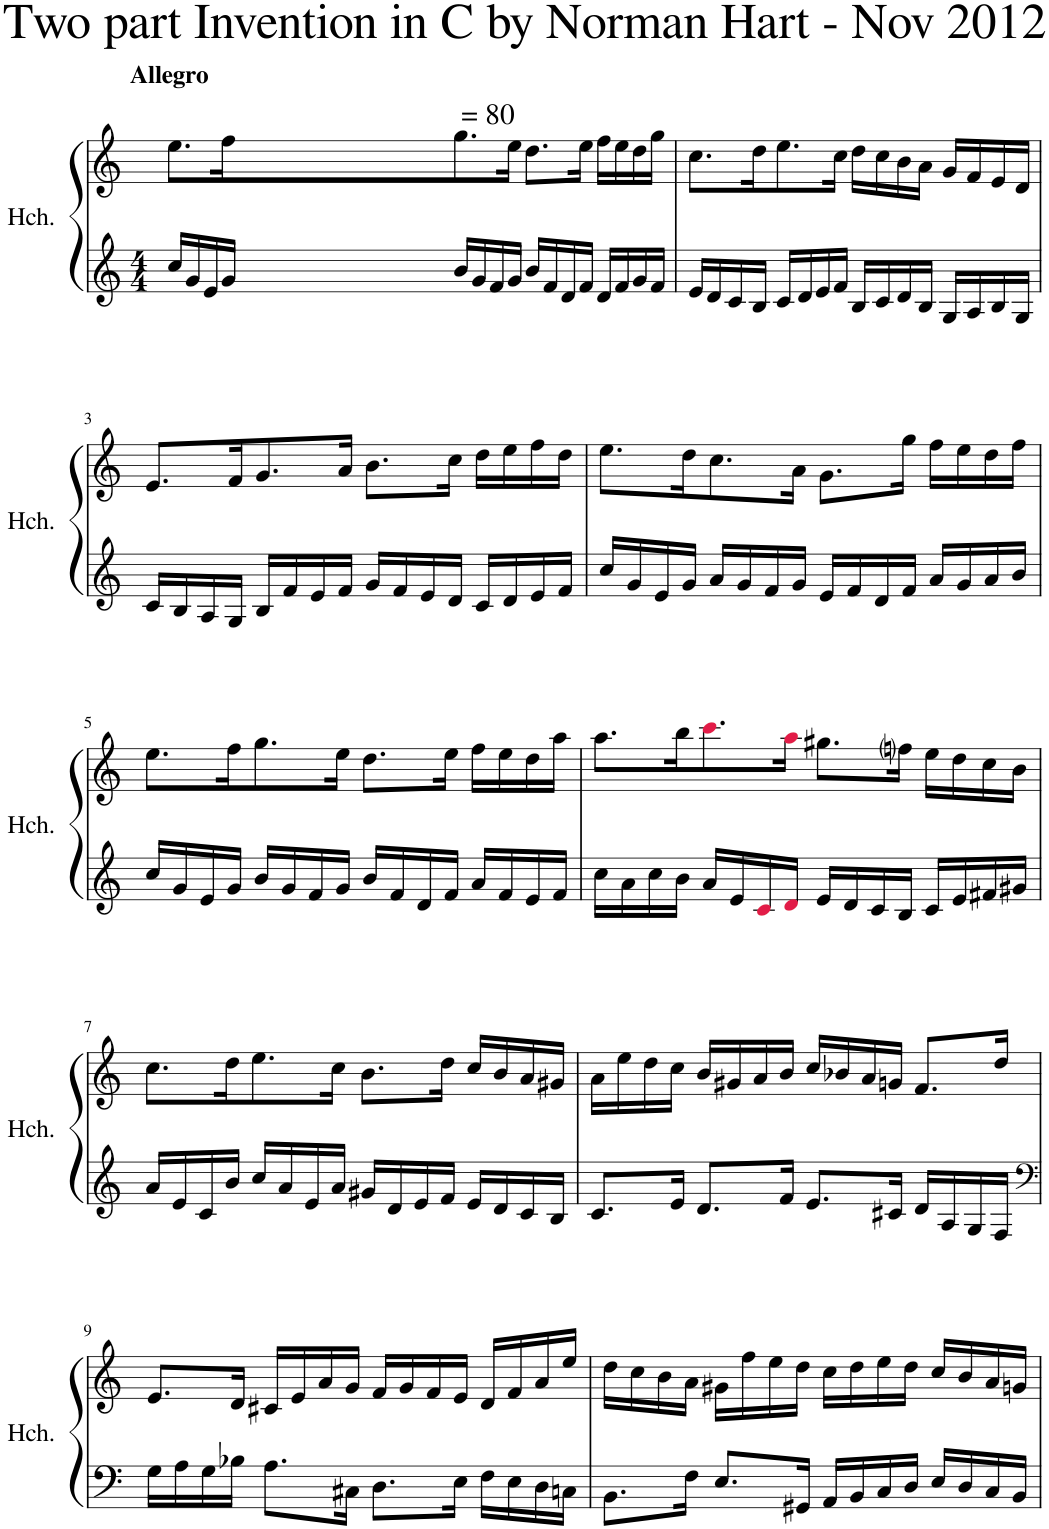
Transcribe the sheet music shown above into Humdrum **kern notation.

**kern	**kern
*part1	*part1
*staff2	*staff1
*I"Hch.	*
*I'Hch.	*
*clefG2	*clefG2
*k[]	*k[]
*M4/4	*
=1	=1
!	!LO:TX:a:B:t=Allegro
16cc/LL	8.ee\L
16g/	.
16e/	.
16g/JJ	16ff\K
!	!LO:TX:a:t== 80
16b/LL	8.gg\
16g/	.
16f/	.
16g/JJ	16ee\Jk
16b/LL	8.dd\L
16f/	.
16d/	.
16f/JJ	16ee\Jk
16d/LL	16ff\LL
16f/	16ee\
16g/	16dd\
16f/JJ	16gg\JJ
=2	=2
16e/LL	8.cc\L
16d/	.
16c/	.
16B/JJ	16dd\K
16c/LL	8.ee\
16d/	.
16e/	.
16f/JJ	16cc\Jk
16B/LL	16dd\LL
16c/	16cc\
16d/	16b\
16B/JJ	16a\JJ
16G/LL	16g/LL
16A/	16f/
16B/	16e/
16G/JJ	16d/JJ
!!LO:LB:g=z
=3	=3
16c/LL	8.e/L
16B/	.
16A/	.
16G/JJ	16f/K
16B/LL	8.g/
16f/	.
16e/	.
16f/JJ	16a/Jk
16g/LL	8.b\L
16f/	.
16e/	.
16d/JJ	16cc\Jk
16c/LL	16dd\LL
16d/	16ee\
16e/	16ff\
16f/JJ	16dd\JJ
=4	=4
16cc/LL	8.ee\L
16g/	.
16e/	.
16g/JJ	16dd\K
16a/LL	8.cc\
16g/	.
16f/	.
16g/JJ	16a\Jk
16e/LL	8.g\L
16f/	.
16d/	.
16f/JJ	16gg\Jk
16a/LL	16ff\LL
16g/	16ee\
16a/	16dd\
16b/JJ	16ff\JJ
!!LO:LB:g=z
=5	=5
16cc/LL	8.ee\L
16g/	.
16e/	.
16g/JJ	16ff\K
16b/LL	8.gg\
16g/	.
16f/	.
16g/JJ	16ee\Jk
16b/LL	8.dd\L
16f/	.
16d/	.
16f/JJ	16ee\Jk
16a/LL	16ff\LL
16f/	16ee\
16e/	16dd\
16f/JJ	16aa\JJ
=6	=6
16cc\LL	8.aa\L
16a\	.
16cc\	.
16b\JJ	16bb\K
16a/LL	8.ccci\
16e/	.
16ci/	.
16di/JJ	16aai\Jk
16e/LL	8.gg#X\L
16d/	.
16c/	.
16B/JJ	16ffnj\Jk
16c/LL	16ee\LL
16e/	16dd\
16f#X/	16cc\
16g#X/JJ	16b\JJ
!!LO:LB:g=z
=7	=7
16a/LL	8.cc\L
16e/	.
16c/	.
16b/JJ	16dd\K
16cc/LL	8.ee\
16a/	.
16e/	.
16a/JJ	16cc\Jk
16g#X/LL	8.b\L
16d/	.
16e/	.
16f/JJ	16dd\Jk
16e/LL	16cc/LL
16d/	16b/
16c/	16a/
16B/JJ	16g#X/JJ
=8	=8
8.c/L	16a\LL
.	16ee\
.	16dd\
16e/Jk	16cc\JJ
8.d/L	16b/LL
.	16g#X/
.	16a/
16f/Jk	16b/JJ
8.e/L	16cc/LL
.	16b-X/
.	16a/
16c#X/Jk	16gn/JJ
16d/LL	8.f/L
16A/	.
16G/	.
16F/JJ	16dd/Jk
!!LO:LB:g=z
=9	=9
*clefF4	*
16G\LL	8.e/L
16A\	.
16G\	.
16B-X\JJ	16d/Jk
8.A\L	16c#X/LL
.	16e/
.	16a/
16C#X\Jk	16g/JJ
8.D\L	16f/LL
.	16g/
.	16f/
16E\Jk	16e/JJ
16F\LL	16d/LL
16E\	16f/
16D\	16a/
16Cn\JJ	16ee/JJ
=10	=10
8.BB\L	16dd\LL
.	16cc\
.	16b\
16F\Jk	16a\JJ
8.E/L	16g#X\LL
.	16ff\
.	16ee\
16GG#X/Jk	16dd\JJ
16AA/LL	16cc\LL
16BB/	16dd\
16C/	16ee\
16D/JJ	16dd\JJ
16E/LL	16cc/LL
16D/	16b/
16C/	16a/
16BB/JJ	16gn/JJ
=	=
*-	*-
